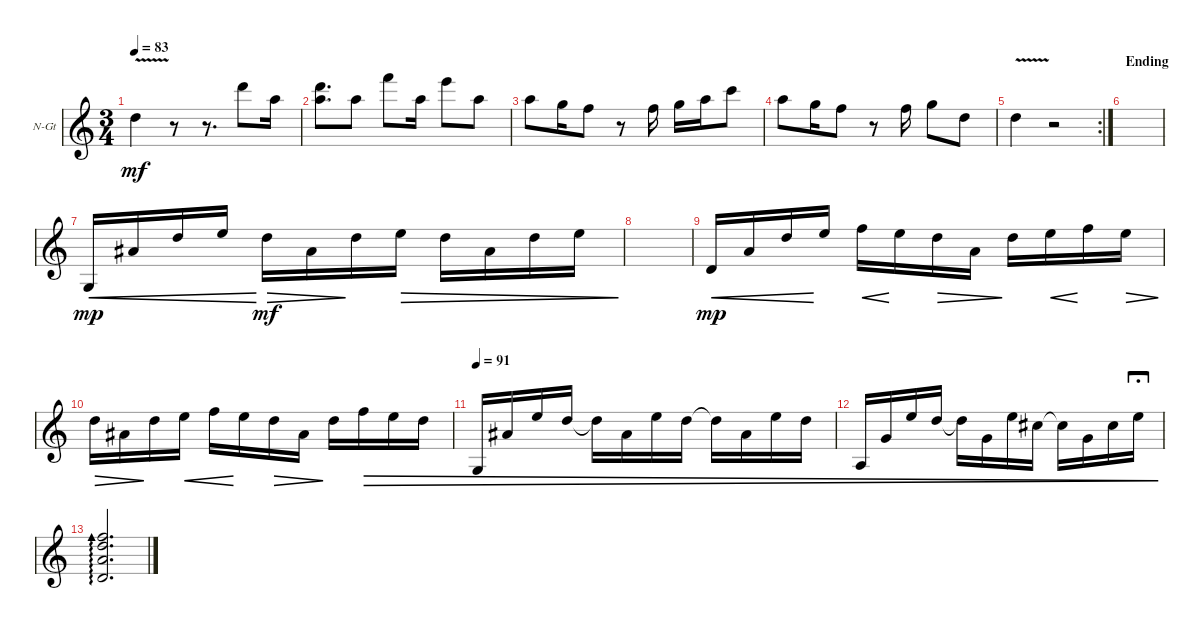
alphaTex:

\defaultSystemsLayout 4
\bracketExtendMode groupsimilarinstruments
\firstSystemTrackNameOrientation horizontal
\otherSystemsTrackNameOrientation horizontal
\track ("Nylon Guitar" "N-Gt") {instrument acousticguitarnylon}
\staff {score}
\tuning (E4 B3 G3 D3 A2 E2)
\ts (3 4)
\scale
0.240498
\tempo 83
\accidentals auto
\clef g2
\ottava regular
\simile none
\ks c
7.3{v}.4{dy mf} r.8 r.8{d} 10.1.8 10.2.16 |
\scale
0.273444 (10.1 10.2).8{d} 10.2.8 13.1.8 10.2.16 12.1.8 10.2.8 |
\scale
0.252321 10.2.8 8.2.16 10.3.8 r.8 10.3.16 8.2.16 10.2.16 8.1.8 |
\scale
0.235117 10.2.8 8.2.16 10.3.8 r.8 10.3.16 8.2.8 7.3.8 |
\rc 2
\scale
0.23929 7.3{v}.4 r.2 |
\section ("" "Ending")
\scale
0.238725 |
\scale
0.262528 3.6.16{cre dy mp} 3.3.16{cre} 3.2.16{cre} 0.1.16{cre} 3.2.16{dec dy mf} 3.3.16{dec} 3.2.16 0.1.16{dec} 3.2.16{dec} 3.3.16{dec} 3.2.16{dec} 0.1.16{dec} |
\scale
0.239436 |
\scale
0.25834 0.4.16{cre dy mp} 2.3.16{cre} 3.2.16{cre} 0.1.16 1.1.16{cre} 0.1.16 3.2.16{dec} 2.3.16{dec} 3.2.16 0.1.16{cre} 1.1.16 0.1.16{dec} |
3.2.16{dec} 3.3.16{dec} 3.2.16 0.1.16{cre} 1.1.16{cre} 0.1.16 3.2.16{dec} 3.3.16{dec} 3.2.16 1.1.16{dec} 0.1.16{dec} 3.2.16{dec} |
\tempo 91
3.6.16{dec} 3.3.16{dec} 0.1.16{dec} 3.2.16{dec} 3.2{t}.16{dec} 3.3.16{dec} 0.1.16{dec} 3.2.16{dec} 3.2{t}.16{dec} 3.3.16{dec} 0.1.16{dec} 3.2.16{dec} |
0.5.16{dec} 0.3.16{dec} 0.1.16{dec} 3.2.16{dec} 3.2{t}.16{dec} 0.3.16{dec} 0.1.16{dec} 2.2.16{dec} 2.2{t}.16{dec} 0.3.16{dec} 2.2.16{dec} 0.1.16{dec fermata (long 1)} |
(0.4 2.3 3.2 1.1).2{d ad 0}
